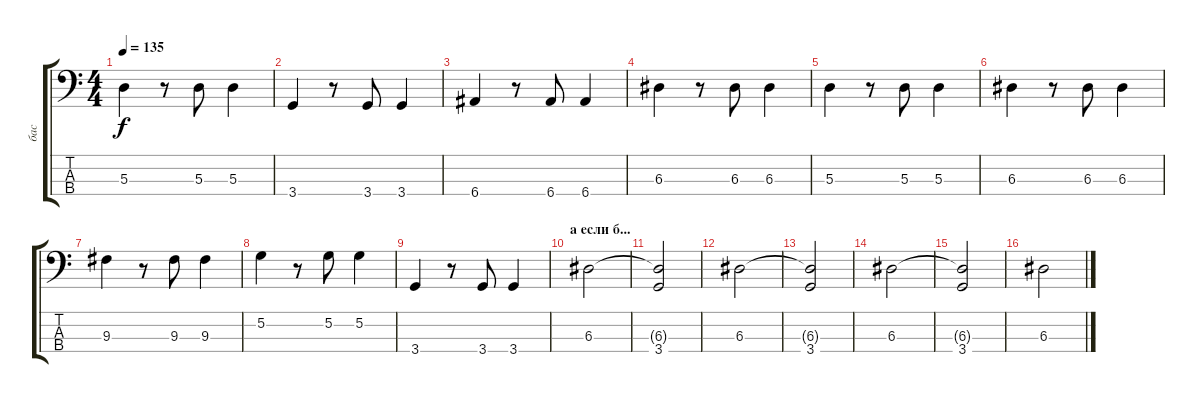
\track ("бас" "бас") {instrument electricbasspick}
\staff {score tabs}
\tuning (G2 D2 A1 E1) {hide}
\ts (4 4)
\tempo 135
\clef f4
\ks c
5.3.4{dy f} r.8 5.3.8 5.3.4 |
3.4.4 r.8 3.4.8 3.4.4 |
6.4.4 r.8 6.4.8 6.4.4 |
6.3.4 r.8 6.3.8 6.3.4 |
5.3.4 r.8 5.3.8 5.3.4 |
6.3.4 r.8 6.3.8 6.3.4 |
9.3.4 r.8 9.3.8 9.3.4 |
5.2.4 r.8 5.2.8 5.2.4 |
3.4.4 r.8 3.4.8 3.4.4 |
\section ("" "а если б...")
6.3.2 |
(6.3{t} 3.4).2 |
6.3.2 |
(6.3{t} 3.4).2 |
6.3.2 |
(6.3{t} 3.4).2 |
6.3.2
